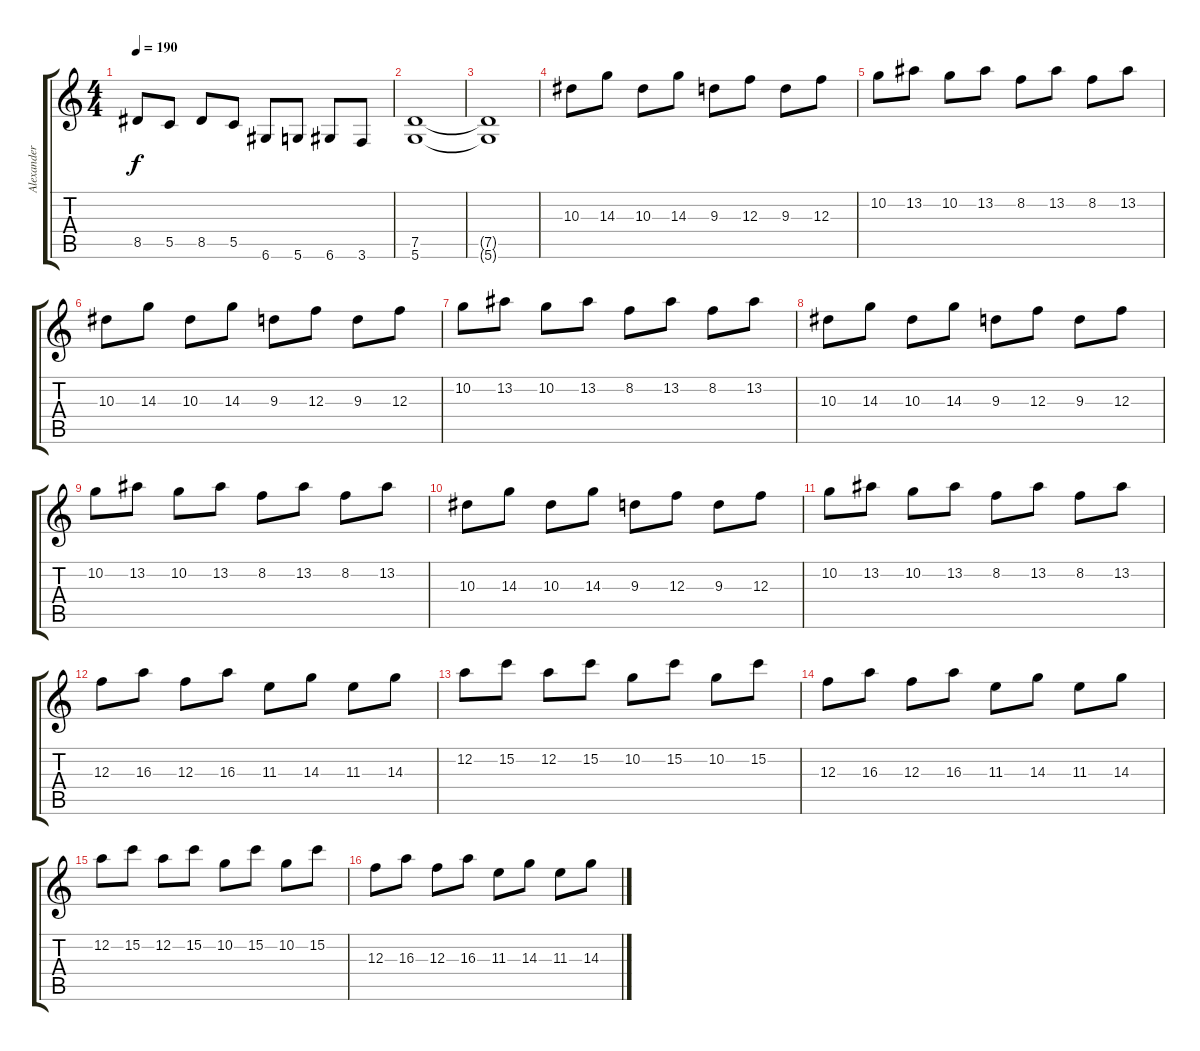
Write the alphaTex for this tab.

\track ("Alexander Kuoppala" "Alexander ") {instrument distortionguitar}
\staff {score tabs}
\tuning (D4 A3 F3 C3 G2 D2) {hide}
\ts (4 4)
\tempo 190
\clef g2
\ks c
8.5.8{dy f} 5.5.8 8.5.8 5.5.8 6.6.8 5.6.8 6.6.8 3.6.8 |
(7.5 5.6).1 |
(7.5{t} 5.6{t}).1 |
10.3.8{instrument overdrivenguitar} 14.3.8 10.3.8 14.3.8 9.3.8 12.3.8 9.3.8 12.3.8 |
10.2.8 13.2.8 10.2.8 13.2.8 8.2.8 13.2.8 8.2.8 13.2.8 |
10.3.8 14.3.8 10.3.8 14.3.8 9.3.8 12.3.8 9.3.8 12.3.8 |
10.2.8 13.2.8 10.2.8 13.2.8 8.2.8 13.2.8 8.2.8 13.2.8 |
10.3.8 14.3.8 10.3.8 14.3.8 9.3.8 12.3.8 9.3.8 12.3.8 |
10.2.8 13.2.8 10.2.8 13.2.8 8.2.8 13.2.8 8.2.8 13.2.8 |
10.3.8 14.3.8 10.3.8 14.3.8 9.3.8 12.3.8 9.3.8 12.3.8 |
10.2.8 13.2.8 10.2.8 13.2.8 8.2.8 13.2.8 8.2.8 13.2.8 |
12.3.8 16.3.8 12.3.8 16.3.8 11.3.8 14.3.8 11.3.8 14.3.8 |
12.2.8 15.2.8 12.2.8 15.2.8 10.2.8 15.2.8 10.2.8 15.2.8 |
12.3.8 16.3.8 12.3.8 16.3.8 11.3.8 14.3.8 11.3.8 14.3.8 |
12.2.8 15.2.8 12.2.8 15.2.8 10.2.8 15.2.8 10.2.8 15.2.8 |
12.3.8 16.3.8 12.3.8 16.3.8 11.3.8 14.3.8 11.3.8 14.3.8
